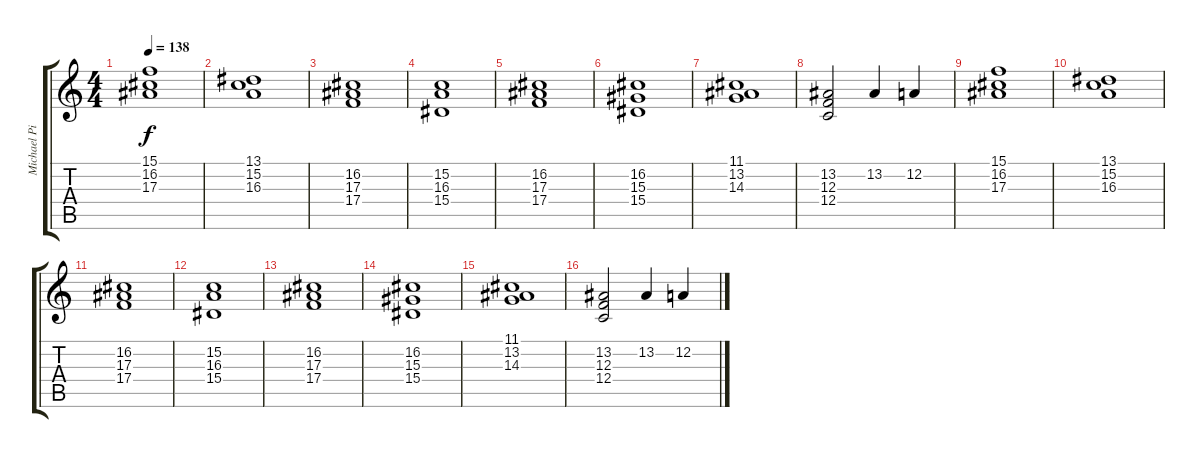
\track ("Michael Pinnella 2" "Michael Pi") {instrument churchorgan}
\staff {score tabs}
\tuning (D4 A3 F3 C3 G2 D2) {hide}
\ts (4 4)
\tempo 138
\clef g2
\ks c
(15.1 16.2 17.3).1{dy f} |
(13.1 15.2 16.3).1 |
(16.2 17.3 17.4).1 |
(15.2 16.3 15.4).1 |
(16.2 17.3 17.4).1 |
(16.2 15.3 15.4).1 |
(11.1 13.2 14.3).1 |
(13.2 12.3 12.4).2 13.2.4 12.2.4 |
(15.1 16.2 17.3).1 |
(13.1 15.2 16.3).1 |
(16.2 17.3 17.4).1 |
(15.2 16.3 15.4).1 |
(16.2 17.3 17.4).1 |
(16.2 15.3 15.4).1 |
(11.1 13.2 14.3).1 |
(13.2 12.3 12.4).2 13.2.4 12.2.4
